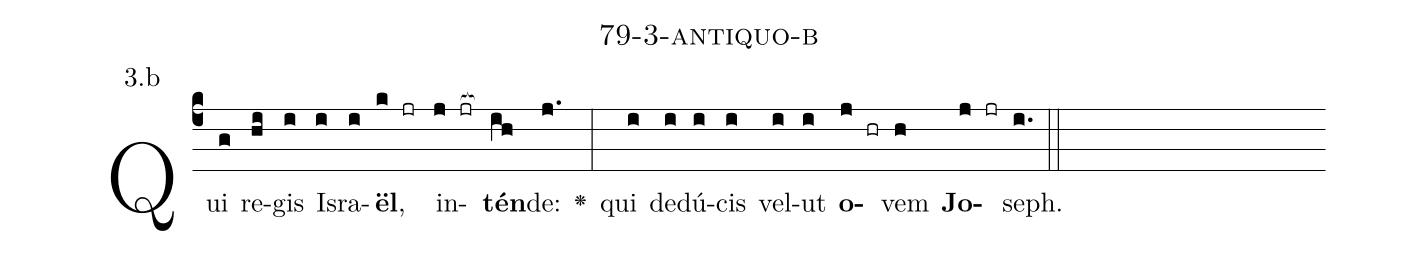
name: 79-3-antiquo-b;
annotation: 3.b;
%%
(c4)Qui(g) re(hi)gis(i) Is(i)ra(i)<b>ël</b>,(k jr) in(j jr[ocb:1{])<b>tén</b>(ih[ocb:0}])de:(j.) <v>\greheightstar</v>(:) qui(i) de(i)dú(i)cis(i) vel(i)ut(i) <b>o</b>(j hr)vem(h) <b>Jo</b>(j jr)seph.(i.) (::)


%E(i) u(i) o(j) u(h) a(j) e.(i.) (::)
